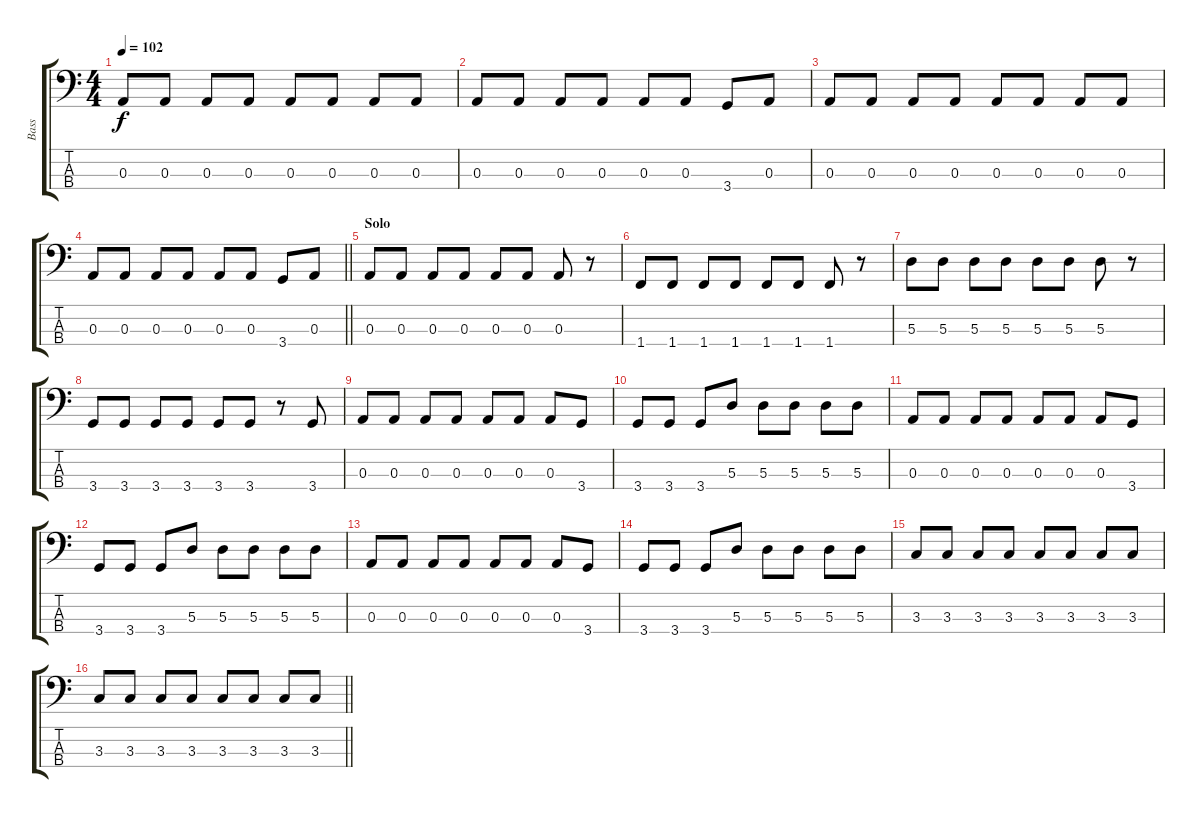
\track ("Bass" "Bass") {instrument electricbassfinger}
\staff {score tabs}
\tuning (G2 D2 A1 E1) {hide}
\ts (4 4)
\tempo 102
\clef f4
\ks c
0.3.8{dy f} 0.3.8 0.3.8 0.3.8 0.3.8 0.3.8 0.3.8 0.3.8 |
0.3.8 0.3.8 0.3.8 0.3.8 0.3.8 0.3.8 3.4.8 0.3.8 |
0.3.8 0.3.8 0.3.8 0.3.8 0.3.8 0.3.8 0.3.8 0.3.8 |
\barLineRight lightlight
0.3.8 0.3.8 0.3.8 0.3.8 0.3.8 0.3.8 3.4.8 0.3.8 |
\section ("" "Solo")
0.3.8 0.3.8 0.3.8 0.3.8 0.3.8 0.3.8 0.3.8 r.8 |
1.4.8 1.4.8 1.4.8 1.4.8 1.4.8 1.4.8 1.4.8 r.8 |
5.3.8 5.3.8 5.3.8 5.3.8 5.3.8 5.3.8 5.3.8 r.8 |
3.4.8 3.4.8 3.4.8 3.4.8 3.4.8 3.4.8 r.8 3.4.8 |
0.3.8 0.3.8 0.3.8 0.3.8 0.3.8 0.3.8 0.3.8 3.4.8 |
3.4.8 3.4.8 3.4.8 5.3.8 5.3.8 5.3.8 5.3.8 5.3.8 |
0.3.8 0.3.8 0.3.8 0.3.8 0.3.8 0.3.8 0.3.8 3.4.8 |
3.4.8 3.4.8 3.4.8 5.3.8 5.3.8 5.3.8 5.3.8 5.3.8 |
0.3.8 0.3.8 0.3.8 0.3.8 0.3.8 0.3.8 0.3.8 3.4.8 |
3.4.8 3.4.8 3.4.8 5.3.8 5.3.8 5.3.8 5.3.8 5.3.8 |
3.3.8 3.3.8 3.3.8 3.3.8 3.3.8 3.3.8 3.3.8 3.3.8 |
\barLineRight lightlight
3.3.8 3.3.8 3.3.8 3.3.8 3.3.8 3.3.8 3.3.8 3.3.8
